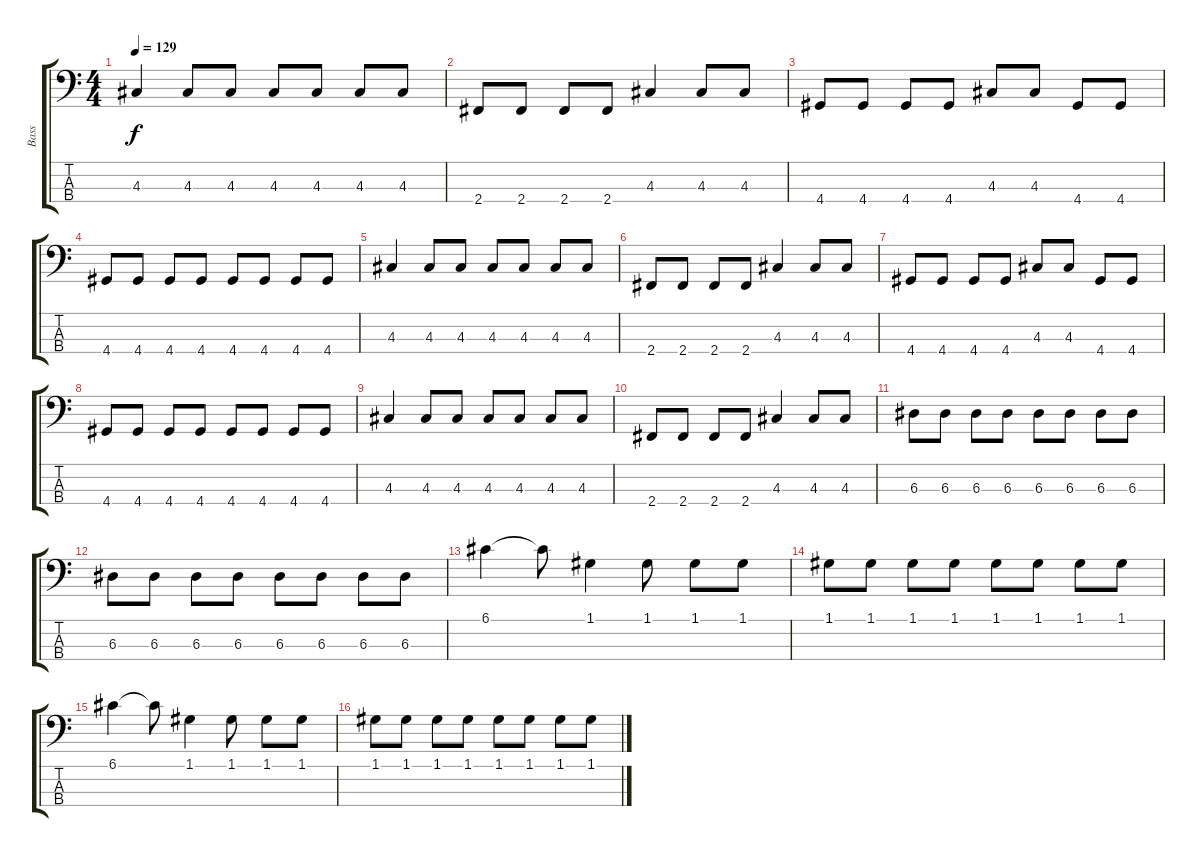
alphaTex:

\track ("Bass" "Bass") {instrument electricbassfinger}
\staff {score tabs}
\tuning (G2 D2 A1 E1) {hide}
\ts (4 4)
\tempo 129
\clef f4
\ks c
4.3.4{dy f} 4.3.8 4.3.8 4.3.8 4.3.8 4.3.8 4.3.8 |
2.4.8 2.4.8 2.4.8 2.4.8 4.3.4 4.3.8 4.3.8 |
4.4.8 4.4.8 4.4.8 4.4.8 4.3.8 4.3.8 4.4.8 4.4.8 |
4.4.8 4.4.8 4.4.8 4.4.8 4.4.8 4.4.8 4.4.8 4.4.8 |
4.3.4 4.3.8 4.3.8 4.3.8 4.3.8 4.3.8 4.3.8 |
2.4.8 2.4.8 2.4.8 2.4.8 4.3.4 4.3.8 4.3.8 |
4.4.8 4.4.8 4.4.8 4.4.8 4.3.8 4.3.8 4.4.8 4.4.8 |
4.4.8 4.4.8 4.4.8 4.4.8 4.4.8 4.4.8 4.4.8 4.4.8 |
4.3.4 4.3.8 4.3.8 4.3.8 4.3.8 4.3.8 4.3.8 |
2.4.8 2.4.8 2.4.8 2.4.8 4.3.4 4.3.8 4.3.8 |
6.3.8 6.3.8 6.3.8 6.3.8 6.3.8 6.3.8 6.3.8 6.3.8 |
6.3.8 6.3.8 6.3.8 6.3.8 6.3.8 6.3.8 6.3.8 6.3.8 |
6.1.4 6.1{t}.8 1.1.4 1.1.8 1.1.8 1.1.8 |
1.1.8 1.1.8 1.1.8 1.1.8 1.1.8 1.1.8 1.1.8 1.1.8 |
6.1.4 6.1{t}.8 1.1.4 1.1.8 1.1.8 1.1.8 |
1.1.8 1.1.8 1.1.8 1.1.8 1.1.8 1.1.8 1.1.8 1.1.8
